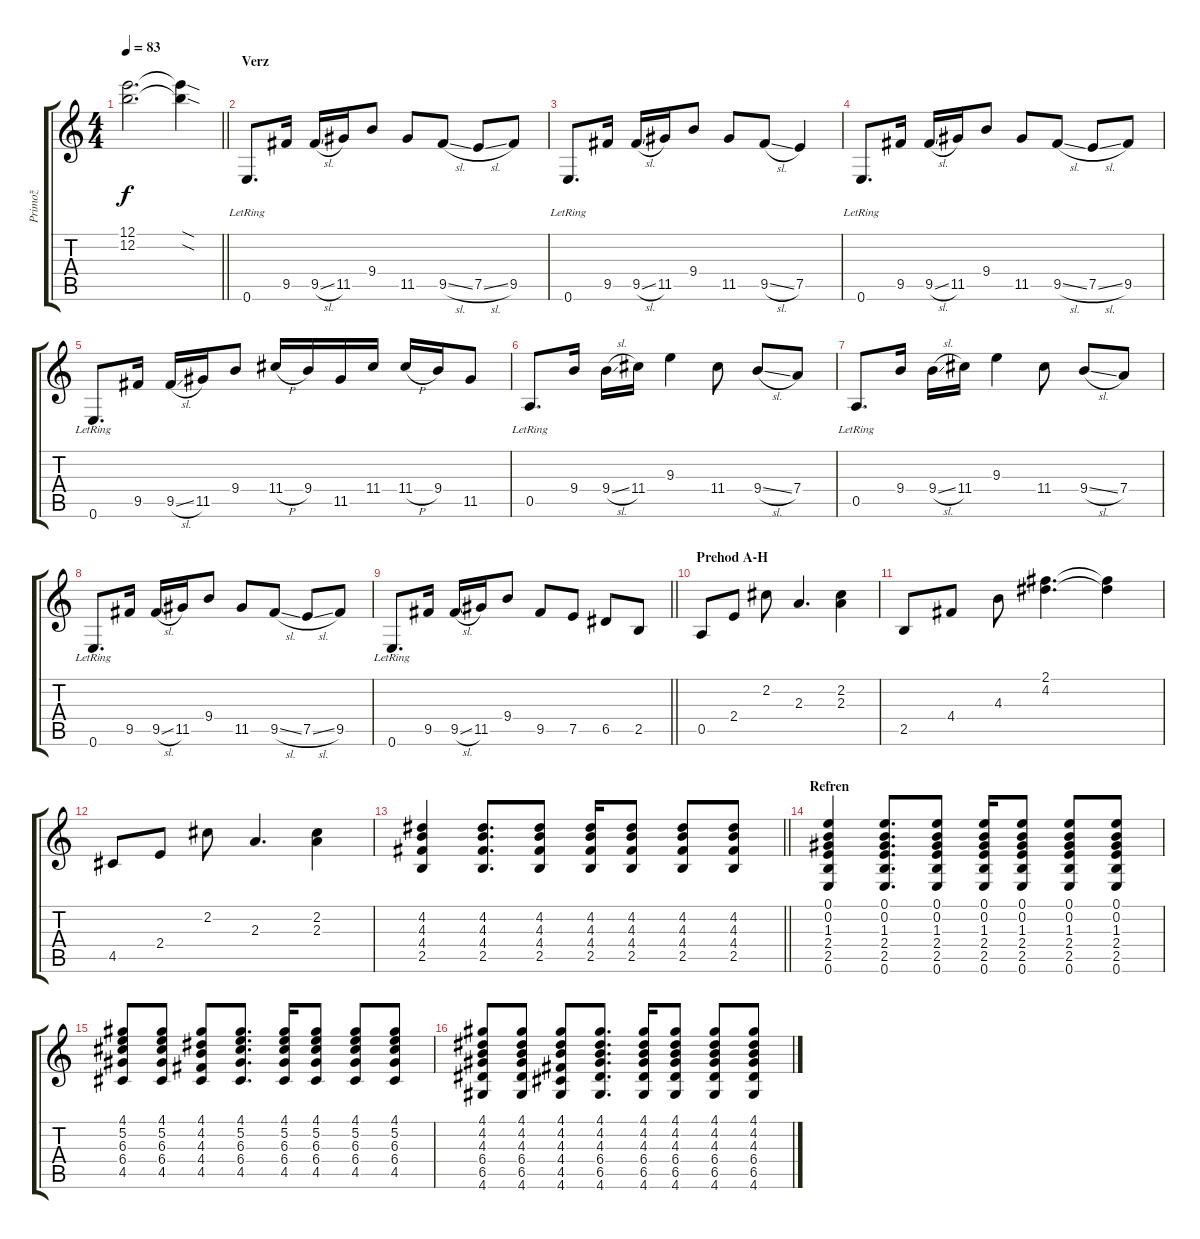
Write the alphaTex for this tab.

\track ("Primož" "Primož") {instrument electricguitarjazz}
\staff {score tabs}
\tuning (E4 B3 G3 D3 A2 E2) {hide}
\ts (4 4)
\tempo 83
\clef g2
\barLineRight lightlight
\ks c
(12.1 12.2).2{d dy f} (12.1{sod t} 12.2{sod t}).4 |
\section ("" "Verz")
0.6{lr}.8{d instrument electricguitarjazz} 9.5.16 9.5{sl}.16 11.5.16 9.4.8 11.5.8 9.5{sl}.8 7.5{sl}.8 9.5.8 |
0.6{lr}.8{d} 9.5.16 9.5{sl}.16 11.5.16 9.4.8 11.5.8 9.5{sl}.8 7.5.4 |
0.6{lr}.8{d} 9.5.16 9.5{sl}.16 11.5.16 9.4.8 11.5.8 9.5{sl}.8 7.5{sl}.8 9.5.8 |
0.6{lr}.8{d} 9.5.16 9.5{sl}.16 11.5.16 9.4.8 11.4{h}.16 9.4.16 11.5.16 11.4.16 11.4{h}.16 9.4.16 11.5.8 |
0.5{lr}.8{d} 9.4.16 9.4{sl}.16 11.4.16 9.3.4 11.4.8 9.4{sl}.8 7.4.8 |
0.5{lr}.8{d} 9.4.16 9.4{sl}.16 11.4.16 9.3.4 11.4.8 9.4{sl}.8 7.4.8 |
0.6{lr}.8{d} 9.5.16 9.5{sl}.16 11.5.16 9.4.8 11.5.8 9.5{sl}.8 7.5{sl}.8 9.5.8 |
\barLineRight lightlight
0.6{lr}.8{d} 9.5.16 9.5{sl}.16 11.5.16 9.4.8 9.5.8 7.5.8 6.5.8 2.5.8 |
\section ("" "Prehod A-H")
0.5.8 2.4.8 2.2.8 2.3.4{d} (2.2 2.3).4 |
2.5.8 4.4.8 4.3.8 (2.1 4.2).4{d} (2.1{t} 4.2{t}).4 |
4.5.8 2.4.8 2.2.8 2.3.4{d} (2.2 2.3).4 |
\barLineRight lightlight
(4.2 4.3 4.4 2.5).4 (4.2 4.3 4.4 2.5).8{d} (4.2 4.3 4.4 2.5).8 (4.2 4.3 4.4 2.5).16 (4.2 4.3 4.4 2.5).8 (4.2 4.3 4.4 2.5).8 (4.2 4.3 4.4 2.5).8 |
\section ("" "Refren")
(0.1 0.2 1.3 2.4 2.5 0.6).4{instrument overdrivenguitar} (0.1 0.2 1.3 2.4 2.5 0.6).8{d} (0.1 0.2 1.3 2.4 2.5 0.6).8 (0.1 0.2 1.3 2.4 2.5 0.6).16 (0.1 0.2 1.3 2.4 2.5 0.6).8 (0.1 0.2 1.3 2.4 2.5 0.6).8 (0.1 0.2 1.3 2.4 2.5 0.6).8 |
(4.1 5.2 6.3 6.4 4.5).8 (4.1 5.2 6.3 6.4 4.5).8 (4.1 4.2 4.3 4.4 4.5).8 (4.1 5.2 6.3 6.4 4.5).8{d} (4.1 5.2 6.3 6.4 4.5).16 (4.1 5.2 6.3 6.4 4.5).8 (4.1 5.2 6.3 6.4 4.5).8 (4.1 5.2 6.3 6.4 4.5).8 |
(4.1 4.2 4.3 6.4 6.5 4.6).8 (4.1 4.2 4.3 6.4 6.5 4.6).8 (4.1 4.2 4.3 4.4 4.5 4.6).8 (4.1 4.2 4.3 6.4 6.5 4.6).8{d} (4.1 4.2 4.3 6.4 6.5 4.6).16 (4.1 4.2 4.3 6.4 6.5 4.6).8 (4.1 4.2 4.3 6.4 6.5 4.6).8 (4.1 4.2 4.3 6.4 6.5 4.6).8
